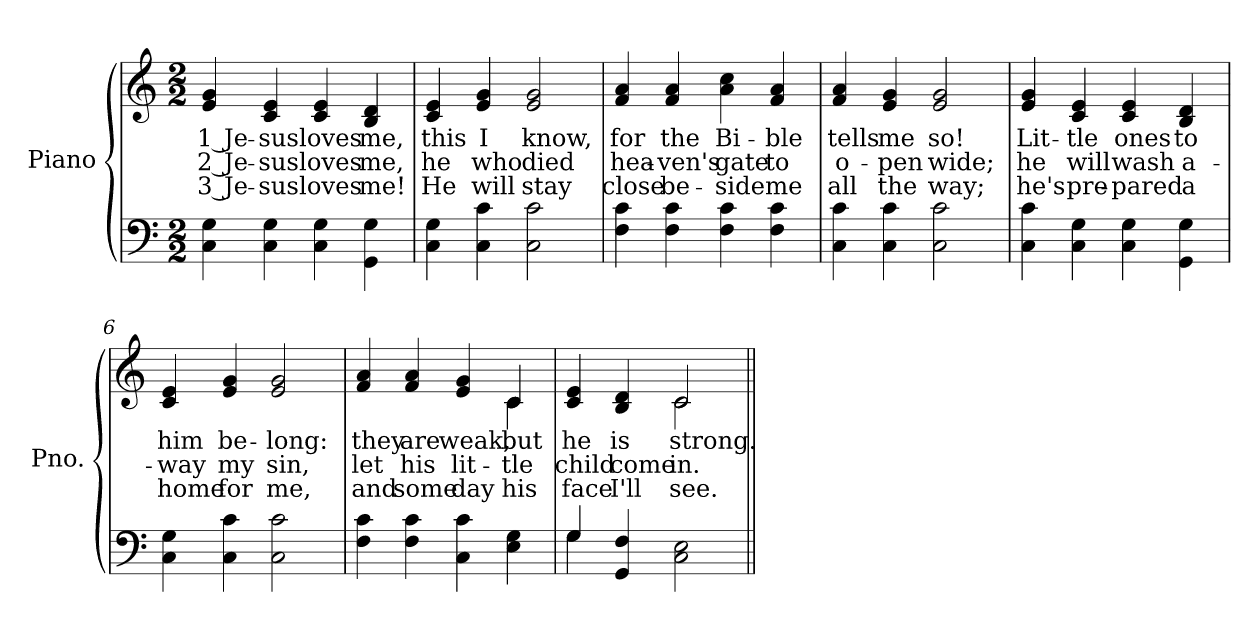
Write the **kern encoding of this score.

**kern	**kern	**text	**text	**text
*part2	*part1	*part1	*part1	*part1
*staff2	*staff1	*staff1	*staff1	*staff1
*I"Piano	*I"Piano	*	*	*
*I'Pno.	*I'Pno.	*	*	*
!!LO:PB:g=z
*clefF4	*clefG2	*	*	*
*k[]	*k[]	*	*	*
*C:	*C:	*	*	*
*M2/2	*M2/2	*	*	*
=1	=1	=1	=1	=1
!	!	!LO:LY:b:color=#000000	!LO:LY:b:color=#000000	!LO:LY:b:color=#000000
4Ci\ 4Gi	4ei/ 4gi	1 Je-	2 Je-	3 Je-
!	!	!LO:LY:b:color=#000000	!LO:LY:b:color=#000000	!LO:LY:b:color=#000000
4Ci\ 4Gi	4ci/ 4ei	-sus	-sus	-sus
!	!	!LO:LY:b:color=#000000	!LO:LY:b:color=#000000	!LO:LY:b:color=#000000
4Ci\ 4Gi	4ci/ 4ei	loves	loves	loves
!	!	!LO:LY:b:color=#000000	!LO:LY:b:color=#000000	!LO:LY:b:color=#000000
4GGi\ 4Gi	4Bi/ 4di	me,	me,	me!
=2	=2	=2	=2	=2
!	!	!LO:LY:b:color=#000000	!LO:LY:b:color=#000000	!LO:LY:b:color=#000000
4Ci\ 4Gi	4ci/ 4ei	this	he	He
!	!	!LO:LY:b:color=#000000	!LO:LY:b:color=#000000	!LO:LY:b:color=#000000
4Ci\ 4ci	4ei/ 4gi	I	who	will
!	!	!LO:LY:b:color=#000000	!LO:LY:b:color=#000000	!LO:LY:b:color=#000000
2Ci\ 2ci	2ei/ 2gi	know,	died	stay
=3	=3	=3	=3	=3
!	!	!LO:LY:b:color=#000000	!LO:LY:b:color=#000000	!LO:LY:b:color=#000000
4Fi\ 4ci	4fi/ 4ai	for	hea-	close
!	!	!LO:LY:b:color=#000000	!LO:LY:b:color=#000000	!LO:LY:b:color=#000000
4Fi\ 4ci	4fi/ 4ai	the	-ven's	be-
!	!	!LO:LY:b:color=#000000	!LO:LY:b:color=#000000	!LO:LY:b:color=#000000
4Fi\ 4ci	4ai\ 4cci	Bi-	gate	-side
!	!	!LO:LY:b:color=#000000	!LO:LY:b:color=#000000	!LO:LY:b:color=#000000
4Fi\ 4ci	4fi/ 4ai	-ble	to	me
=4	=4	=4	=4	=4
!	!	!LO:LY:b:color=#000000	!LO:LY:b:color=#000000	!LO:LY:b:color=#000000
4Ci\ 4ci	4fi/ 4ai	tells	o-	all
!	!	!LO:LY:b:color=#000000	!LO:LY:b:color=#000000	!LO:LY:b:color=#000000
4Ci\ 4ci	4ei/ 4gi	me	-pen	the
!	!	!LO:LY:b:color=#000000	!LO:LY:b:color=#000000	!LO:LY:b:color=#000000
2Ci\ 2ci	2ei/ 2gi	so!	wide;	way;
!!LO:LB:g=z
=5	=5	=5	=5	=5
!	!	!LO:LY:b:color=#000000	!LO:LY:b:color=#000000	!LO:LY:b:color=#000000
4Ci\ 4ci	4ei/ 4gi	Lit-	he	he's
!	!	!LO:LY:b:color=#000000	!LO:LY:b:color=#000000	!LO:LY:b:color=#000000
4Ci\ 4Gi	4ci/ 4ei	-tle	will	pre-
!	!	!LO:LY:b:color=#000000	!LO:LY:b:color=#000000	!LO:LY:b:color=#000000
4Ci\ 4Gi	4ci/ 4ei	ones	wash	-pared
!	!	!LO:LY:b:color=#000000	!LO:LY:b:color=#000000	!LO:LY:b:color=#000000
4GGi\ 4Gi	4Bi/ 4di	to	a-	a
=6	=6	=6	=6	=6
!	!	!LO:LY:b:color=#000000	!LO:LY:b:color=#000000	!LO:LY:b:color=#000000
4Ci\ 4Gi	4ci/ 4ei	him	-way	home
!	!	!LO:LY:b:color=#000000	!LO:LY:b:color=#000000	!LO:LY:b:color=#000000
4Ci\ 4ci	4ei/ 4gi	be-	my	for
!	!	!LO:LY:b:color=#000000	!LO:LY:b:color=#000000	!LO:LY:b:color=#000000
2Ci\ 2ci	2ei/ 2gi	-long:	sin,	me,
=7	=7	=7	=7	=7
!	!	!LO:LY:b:color=#000000	!LO:LY:b:color=#000000	!LO:LY:b:color=#000000
*	*^	*	*	*
4Fi\ 4ci	4fi/ 4ai	2.ryy	they	let	and
!	!	!	!LO:LY:b:color=#000000	!LO:LY:b:color=#000000	!LO:LY:b:color=#000000
4Fi\ 4ci	4fi/ 4ai	.	are	his	some
!	!	!	!LO:LY:b:color=#000000	!LO:LY:b:color=#000000	!LO:LY:b:color=#000000
4Ci\ 4ci	4ei/ 4gi	.	weak,	lit-	day
!	!	!	!LO:LY:b:color=#000000	!LO:LY:b:color=#000000	!LO:LY:b:color=#000000
4Ei\ 4Gi	4ci/	4ci\	but	-tle	his
=8	=8	=8	=8	=8	=8
*^	*	*	*	*	*
!	!	!	!	!LO:LY:b:color=#000000	!LO:LY:b:color=#000000	!LO:LY:b:color=#000000
4Gi/	4Gi\	4ci/ 4ei	2ryy	he	child	face
!	!	!	!	!LO:LY:b:color=#000000	!LO:LY:b:color=#000000	!LO:LY:b:color=#000000
4GGi/ 4Fi	2.ryy	4Bi/ 4di	.	is	come	I'll
!	!	!	!	!LO:LY:b:color=#000000	!LO:LY:b:color=#000000	!LO:LY:b:color=#000000
2Ci\ 2Ei	.	2ci/	2ci\	strong.	in.	see.
*v	*v	*	*	*	*	*
*	*v	*v	*	*	*
=||	=||	=||	=||	=||
*-	*-	*-	*-	*-
